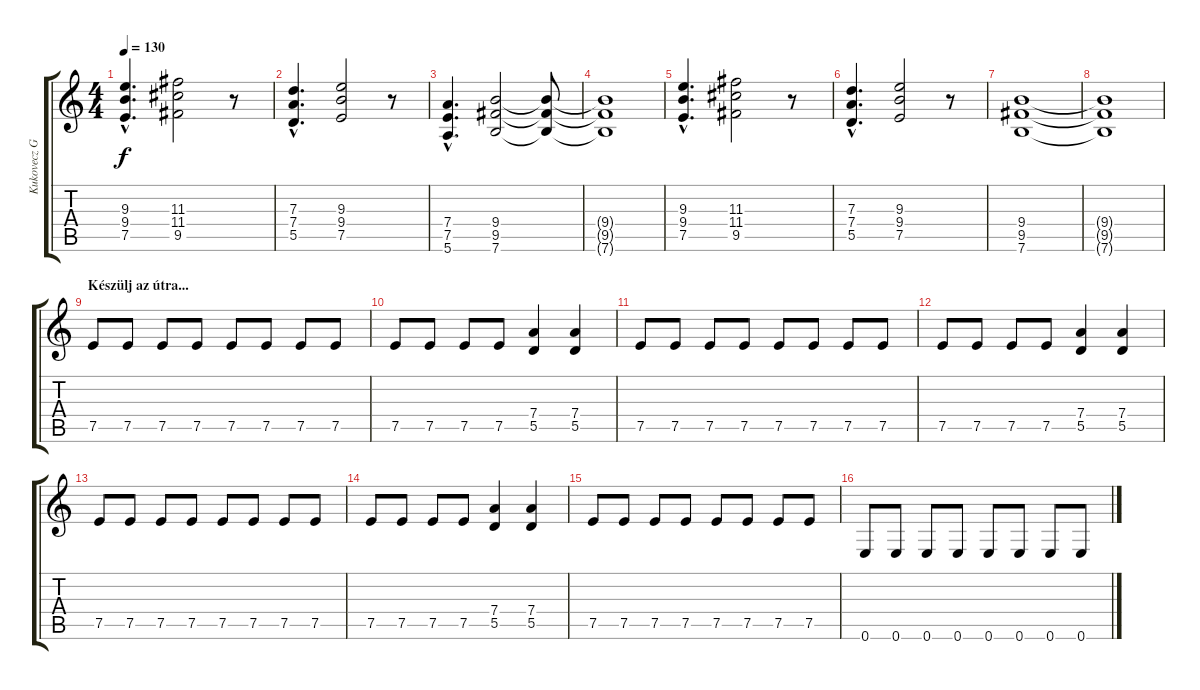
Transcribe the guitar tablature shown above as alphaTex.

\track ("Kukovecz Gábor" "Kukovecz G") {instrument distortionguitar}
\staff {score tabs}
\tuning (E4 B3 G3 D3 A2 E2) {hide}
\ts (4 4)
\tempo 130
\clef g2
\ks c
(9.3{hac} 9.4{hac} 7.5{hac}).4{d dy f} (11.3 11.4 9.5).2 r.8 |
(7.3{hac} 7.4{hac} 5.5{hac}).4{d} (9.3 9.4 7.5).2 r.8 |
(7.4{hac} 7.5{hac} 5.6{hac}).4{d} (9.4 9.5 7.6).2 (9.4{t} 9.5{t} 7.6{t}).8 |
(9.4{t} 9.5{t} 7.6{t}).1 |
(9.3{hac} 9.4{hac} 7.5{hac}).4{d} (11.3 11.4 9.5).2 r.8 |
(7.3{hac} 7.4{hac} 5.5{hac}).4{d} (9.3 9.4 7.5).2 r.8 |
(9.4 9.5 7.6).1 |
(9.4{t} 9.5{t} 7.6{t}).1 |
\section ("" "Készülj az útra...")
7.5.8 7.5.8 7.5.8 7.5.8 7.5.8 7.5.8 7.5.8 7.5.8 |
7.5.8 7.5.8 7.5.8 7.5.8 (7.4 5.5).4 (7.4 5.5).4 |
7.5.8 7.5.8 7.5.8 7.5.8 7.5.8 7.5.8 7.5.8 7.5.8 |
7.5.8 7.5.8 7.5.8 7.5.8 (7.4 5.5).4 (7.4 5.5).4 |
7.5.8 7.5.8 7.5.8 7.5.8 7.5.8 7.5.8 7.5.8 7.5.8 |
7.5.8 7.5.8 7.5.8 7.5.8 (7.4 5.5).4 (7.4 5.5).4 |
7.5.8 7.5.8 7.5.8 7.5.8 7.5.8 7.5.8 7.5.8 7.5.8 |
0.6.8 0.6.8 0.6.8 0.6.8 0.6.8 0.6.8 0.6.8 0.6.8
